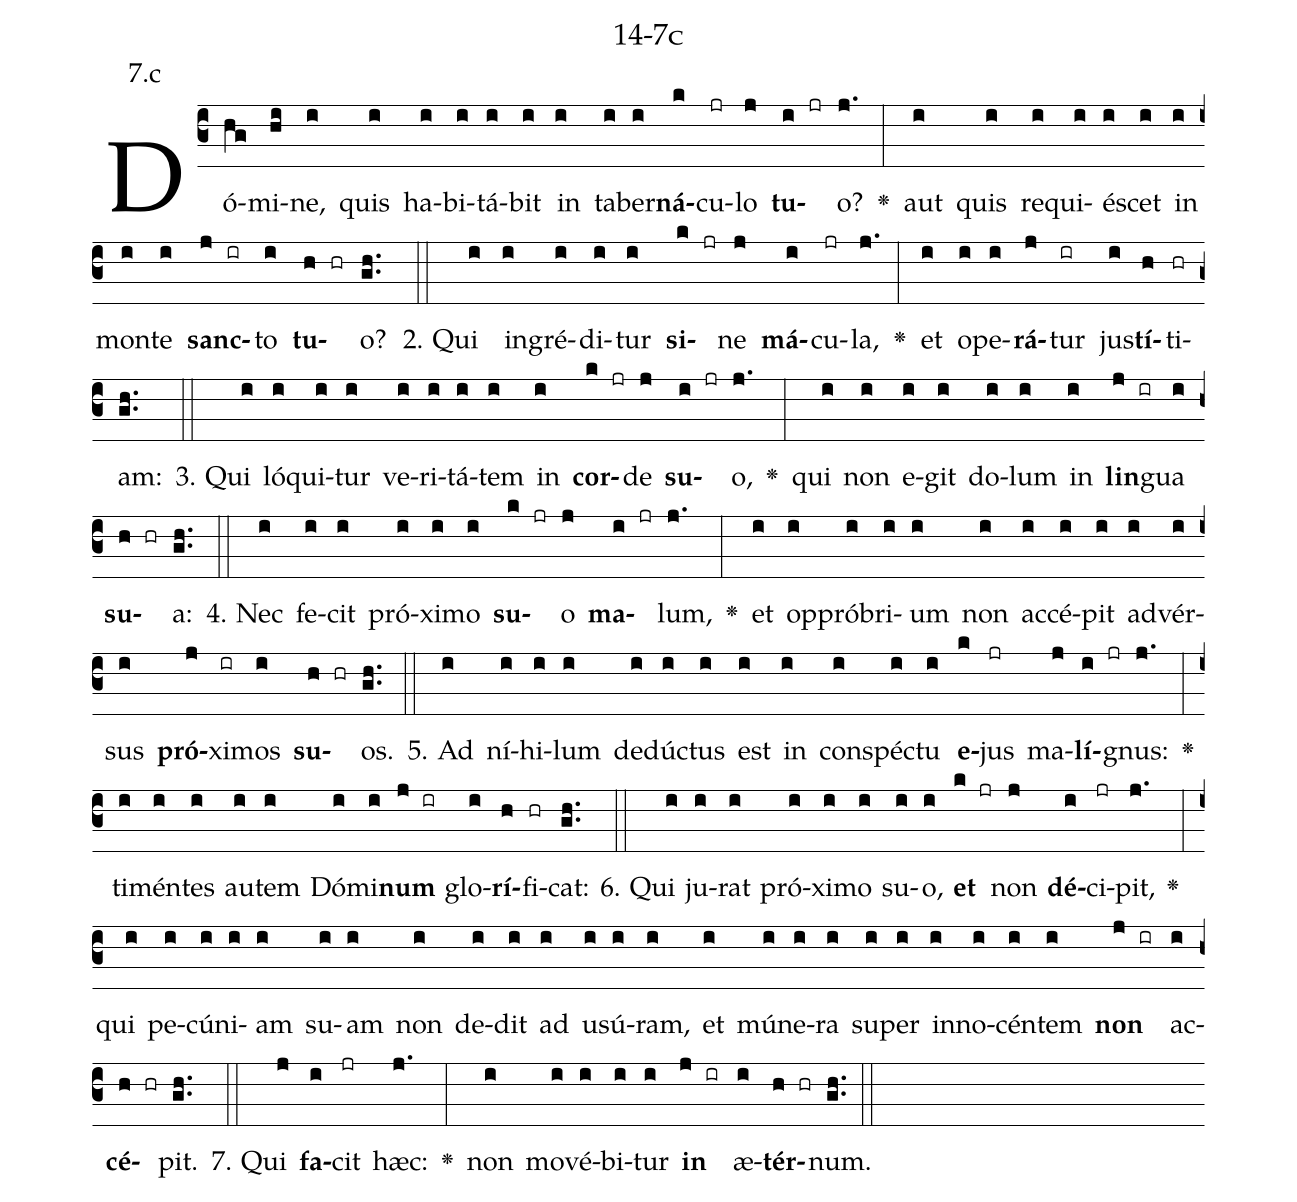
name: 14-7c;
annotation: 7.c;
%%
(c3)Dó(hg)mi(hi)ne,(i) quis(i) ha(i)bi(i)tá(i)bit(i) in(i) ta(i)ber(i)<b>ná</b>(k)cu(jr)lo(j) <b>tu</b>(i jr)o?(j.) <v>\greheightstar</v>(:) aut(i) quis(i) re(i)qui(i)é(i)scet(i) in(i) mon(i)te(i) <b>sanc</b>(j ir)to(i) <b>tu</b>(h hr)o?(gh..) (::)
2. Qui(i) in(i)gré(i)di(i)tur(i) <b>si</b>(k jr)ne(j) <b>má</b>(i)cu(jr)la,(j.) <v>\greheightstar</v>(:) et(i) o(i)pe(i)<b>rá</b>(j)tur(ir) jus(i)<b>tí</b>(h)ti(hr)am:(gh..) (::)
3. Qui(i) ló(i)qui(i)tur(i) ve(i)ri(i)tá(i)tem(i) in(i) <b>cor</b>(k jr)de(j) <b>su</b>(i jr)o,(j.) <v>\greheightstar</v>(:) qui(i) non(i) e(i)git(i) do(i)lum(i) in(i) <b>lin</b>(j ir)gua(i) <b>su</b>(h hr)a:(gh..) (::)
4. Nec(i) fe(i)cit(i) pró(i)xi(i)mo(i) <b>su</b>(k jr)o(j) <b>ma</b>(i jr)lum,(j.) <v>\greheightstar</v>(:) et(i) op(i)pró(i)bri(i)um(i) non(i) ac(i)cé(i)pit(i) ad(i)vér(i)sus(i) <b>pró</b>(j)xi(ir)mos(i) <b>su</b>(h hr)os.(gh..) (::)
5. Ad(i) ní(i)hi(i)lum(i) de(i)dúc(i)tus(i) est(i) in(i) con(i)spéc(i)tu(i) <b>e</b>(k)jus(jr) ma(j)<b>lí</b>(i jr)gnus:(j.) <v>\greheightstar</v>(:) ti(i)mén(i)tes(i) au(i)tem(i) Dó(i)mi(i)<b>num</b>(j ir) glo(i)<b>rí</b>(h)fi(hr)cat:(gh..) (::)
6. Qui(i) ju(i)rat(i) pró(i)xi(i)mo(i) su(i)o,(i) <b>et</b>(k jr) non(j) <b>dé</b>(i)ci(jr)pit,(j.) <v>\greheightstar</v>(:) qui(i) pe(i)cú(i)ni(i)am(i) su(i)am(i) non(i) de(i)dit(i) ad(i) u(i)sú(i)ram,(i) et(i) mú(i)ne(i)ra(i) su(i)per(i) in(i)no(i)cén(i)tem(i) <b>non</b>(j ir) ac(i)<b>cé</b>(h hr)pit.(gh..) (::)
7. Qui(j) <b>fa</b>(i)cit(jr) hæc:(j.) <v>\greheightstar</v>(:) non(i) mo(i)vé(i)bi(i)tur(i) <b>in</b>(j ir) æ(i)<b>tér</b>(h hr)num.(gh..) (::)
